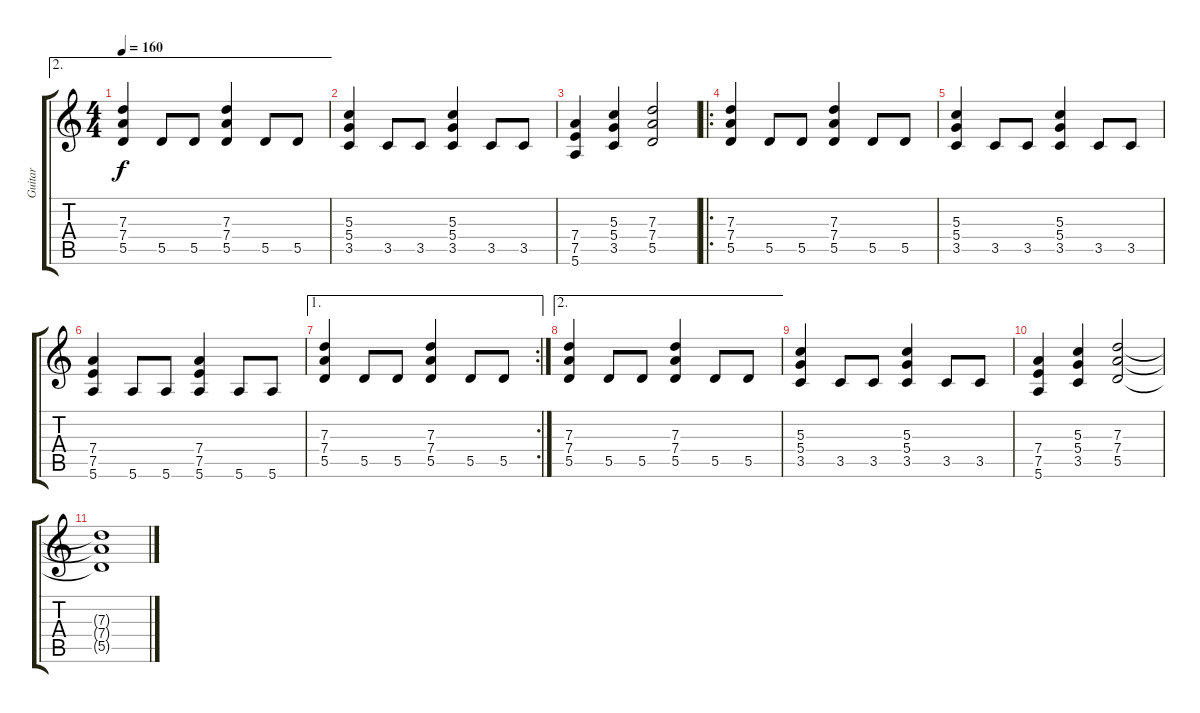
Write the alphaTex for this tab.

\track ("Guitar" "Guitar") {instrument distortionguitar}
\staff {score tabs}
\tuning (E4 B3 G3 D3 A2 E2) {hide}
\ae 2
\ts (4 4)
\tempo 160
\clef g2
\ks c
(7.3 7.4 5.5).4{dy f} 5.5.8 5.5.8 (7.3 7.4 5.5).4 5.5.8 5.5.8 |
(5.3 5.4 3.5).4 3.5.8 3.5.8 (5.3 5.4 3.5).4 3.5.8 3.5.8 |
(7.4 7.5 5.6).4 (5.3 5.4 3.5).4 (7.3 7.4 5.5).2 |
\ro
(7.3 7.4 5.5).4 5.5.8 5.5.8 (7.3 7.4 5.5).4 5.5.8 5.5.8 |
(5.3 5.4 3.5).4 3.5.8 3.5.8 (5.3 5.4 3.5).4 3.5.8 3.5.8 |
(7.4 7.5 5.6).4 5.6.8 5.6.8 (7.4 7.5 5.6).4 5.6.8 5.6.8 |
\ae 1
\rc 2
(7.3 7.4 5.5).4 5.5.8 5.5.8 (7.3 7.4 5.5).4 5.5.8 5.5.8 |
\ae 2
(7.3 7.4 5.5).4 5.5.8 5.5.8 (7.3 7.4 5.5).4 5.5.8 5.5.8 |
(5.3 5.4 3.5).4 3.5.8 3.5.8 (5.3 5.4 3.5).4 3.5.8 3.5.8 |
(7.4 7.5 5.6).4 (5.3 5.4 3.5).4 (7.3 7.4 5.5).2 |
(7.3{t} 7.4{t} 5.5{t}).1
